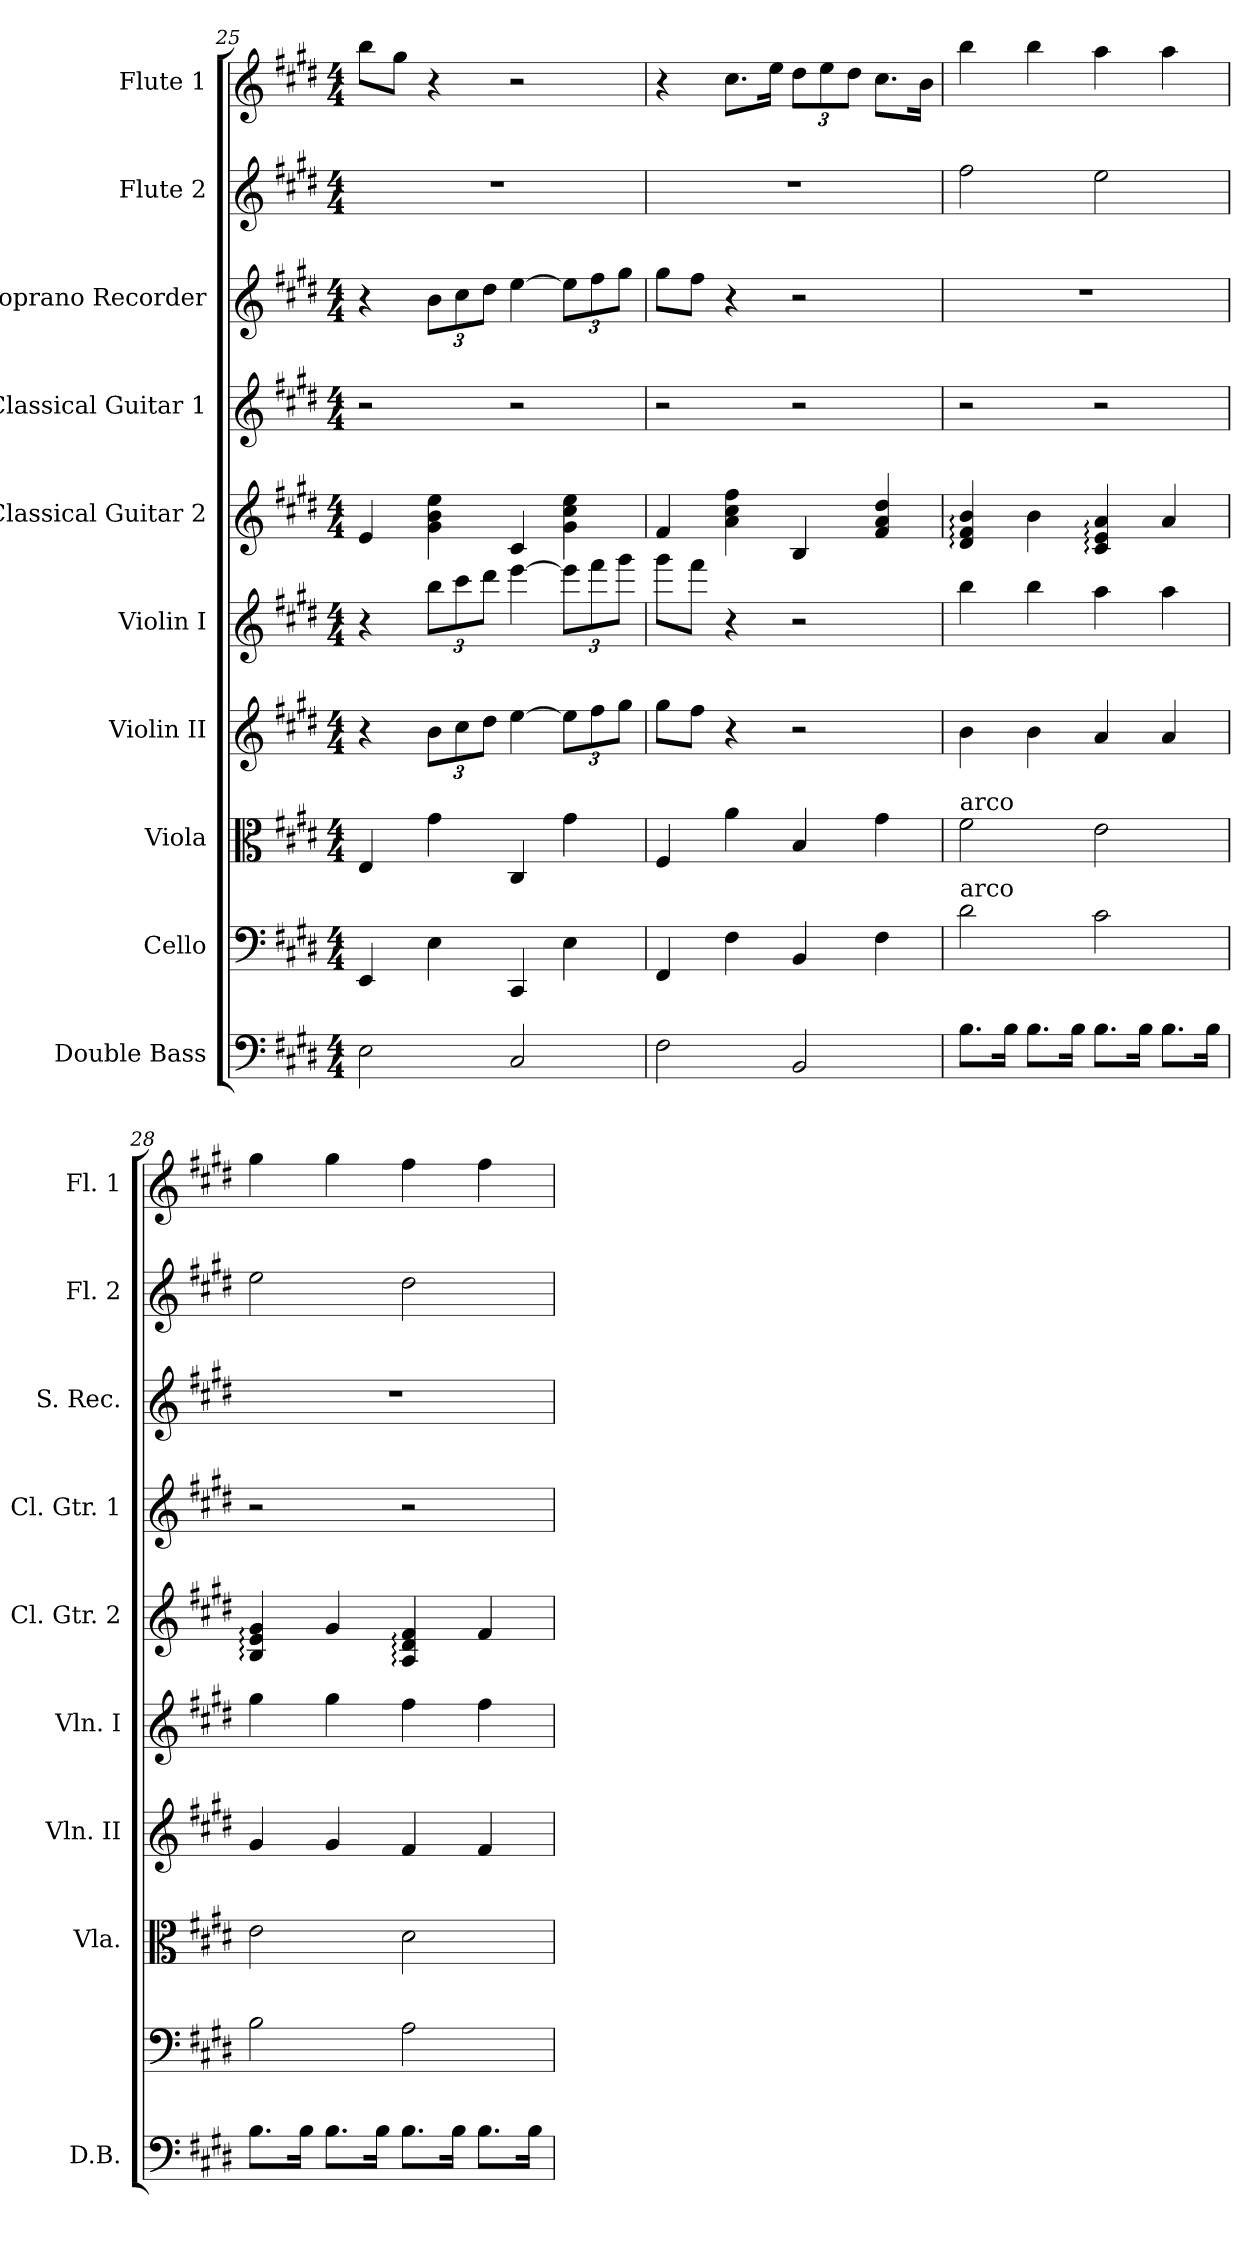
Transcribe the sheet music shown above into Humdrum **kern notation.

**kern	**kern	**kern	**kern	**kern	**kern	**kern	**kern	**kern	**kern
*part10	*part9	*part8	*part7	*part6	*part5	*part4	*part3	*part2	*part1
*staff10	*staff9	*staff8	*staff7	*staff6	*staff5	*staff4	*staff3	*staff2	*staff1
*I"Double Bass	*I"Cello	*I"Viola	*I"Violin II	*I"Violin I	*I"Classical Guitar 2	*I"Classical Guitar 1	*I"Soprano Recorder	*I"Flute 2	*I"Flute 1
*I'D.B.	*	*I'Vla.	*I'Vln. II	*I'Vln. I	*I'Cl. Gtr. 2	*I'Cl. Gtr. 1	*I'S. Rec.	*I'Fl. 2	*I'Fl. 1
!!LO:PB:g=z
*clefF4	*clefF4	*clefC3	*clefG2	*clefG2	*clefG2	*clefG2	*clefG2	*clefG2	*clefG2
*ITrd7c12	*	*	*	*	*ITrd7c12	*ITrd7c12	*ITrd-7c-12	*	*
*k[f#c#g#d#]	*k[f#c#g#d#]	*k[f#c#g#d#]	*k[f#c#g#d#]	*k[f#c#g#d#]	*k[f#c#g#d#]	*k[f#c#g#d#]	*k[f#c#g#d#]	*k[f#c#g#d#]	*k[f#c#g#d#]
*E:	*E:	*E:	*E:	*E:	*E:	*E:	*E:	*E:	*E:
*M4/4	*M4/4	*M4/4	*M4/4	*M4/4	*M4/4	*M4/4	*M4/4	*M4/4	*M4/4
=25	=25	=25	=25	=25	=25	=25	=25	=25	=25
2EE\	4EE/	4E/	4r	4r	4E/	2r	4r	1r	8bb\L
.	.	.	.	.	.	.	.	.	8gg#\J
.	4E\	4g#\	12b\L	12bb\L	4G#\ 4B\ 4e\	.	12bb\L	.	4r
.	.	.	12cc#\	12ccc#\	.	.	12ccc#\	.	.
.	.	.	12dd#\J	12ddd#\J	.	.	12ddd#\J	.	.
2CC#/	4CC#/	4C#/	[4ee\	[4eee\	4C#/	2r	[4eee\	.	2r
.	4E\	4g#\	12ee\L]	12eee\L]	4G#\ 4c#\ 4e\	.	12eee\L]	.	.
.	.	.	12ff#\	12fff#\	.	.	12fff#\	.	.
.	.	.	12gg#\J	12ggg#\J	.	.	12ggg#\J	.	.
=26	=26	=26	=26	=26	=26	=26	=26	=26	=26
2FF#\	4FF#/	4F#/	8gg#\L	8ggg#\L	4F#/	2r	8ggg#\L	1r	4r
.	.	.	8ff#\J	8fff#\J	.	.	8fff#\J	.	.
.	4F#\	4a\	4r	4r	4A\ 4c#\ 4f#\	.	4r	.	8.cc#\L
.	.	.	.	.	.	.	.	.	16ee\Jk
2BBB/	4BB/	4B/	2r	2r	4BB/	2r	2r	.	12dd#\L
.	.	.	.	.	.	.	.	.	12ee\
.	.	.	.	.	.	.	.	.	12dd#\J
.	4F#\	4g#\	.	.	4F#/ 4A/ 4d#/	.	.	.	8.cc#\L
.	.	.	.	.	.	.	.	.	16b\Jk
=27	=27	=27	=27	=27	=27	=27	=27	=27	=27
!	!	!LO:TX:a:t=arco	!	!	!	!	!	!	!
!	!LO:TX:a:t=arco	!	!	!	!	!	!	!	!
8.BB\L	2d#\	2f#\	4b\	4bb\	4D#/: 4F#/: 4B/:	2r	1r	2ff#\	4bb\
16BB\Jk	.	.	.	.	.	.	.	.	.
8.BB\L	.	.	4b\	4bb\	4B\	.	.	.	4bb\
16BB\Jk	.	.	.	.	.	.	.	.	.
8.BB\L	2c#\	2e\	4a/	4aa\	4C#/: 4E/: 4A/:	2r	.	2ee\	4aa\
16BB\Jk	.	.	.	.	.	.	.	.	.
8.BB\L	.	.	4a/	4aa\	4A/	.	.	.	4aa\
16BB\Jk	.	.	.	.	.	.	.	.	.
!!LO:PB:g=z
=28	=28	=28	=28	=28	=28	=28	=28	=28	=28
8.BB\L	2B\	2e\	4g#/	4gg#\	4BB/: 4E/: 4G#/:	2r	1r	2ee\	4gg#\
16BB\Jk	.	.	.	.	.	.	.	.	.
8.BB\L	.	.	4g#/	4gg#\	4G#/	.	.	.	4gg#\
16BB\Jk	.	.	.	.	.	.	.	.	.
8.BB\L	2A\	2d#\	4f#/	4ff#\	4AA/: 4D#/: 4F#/:	2r	.	2dd#\	4ff#\
16BB\Jk	.	.	.	.	.	.	.	.	.
8.BB\L	.	.	4f#/	4ff#\	4F#/	.	.	.	4ff#\
16BB\Jk	.	.	.	.	.	.	.	.	.
=	=	=	=	=	=	=	=	=	=
*-	*-	*-	*-	*-	*-	*-	*-	*-	*-
